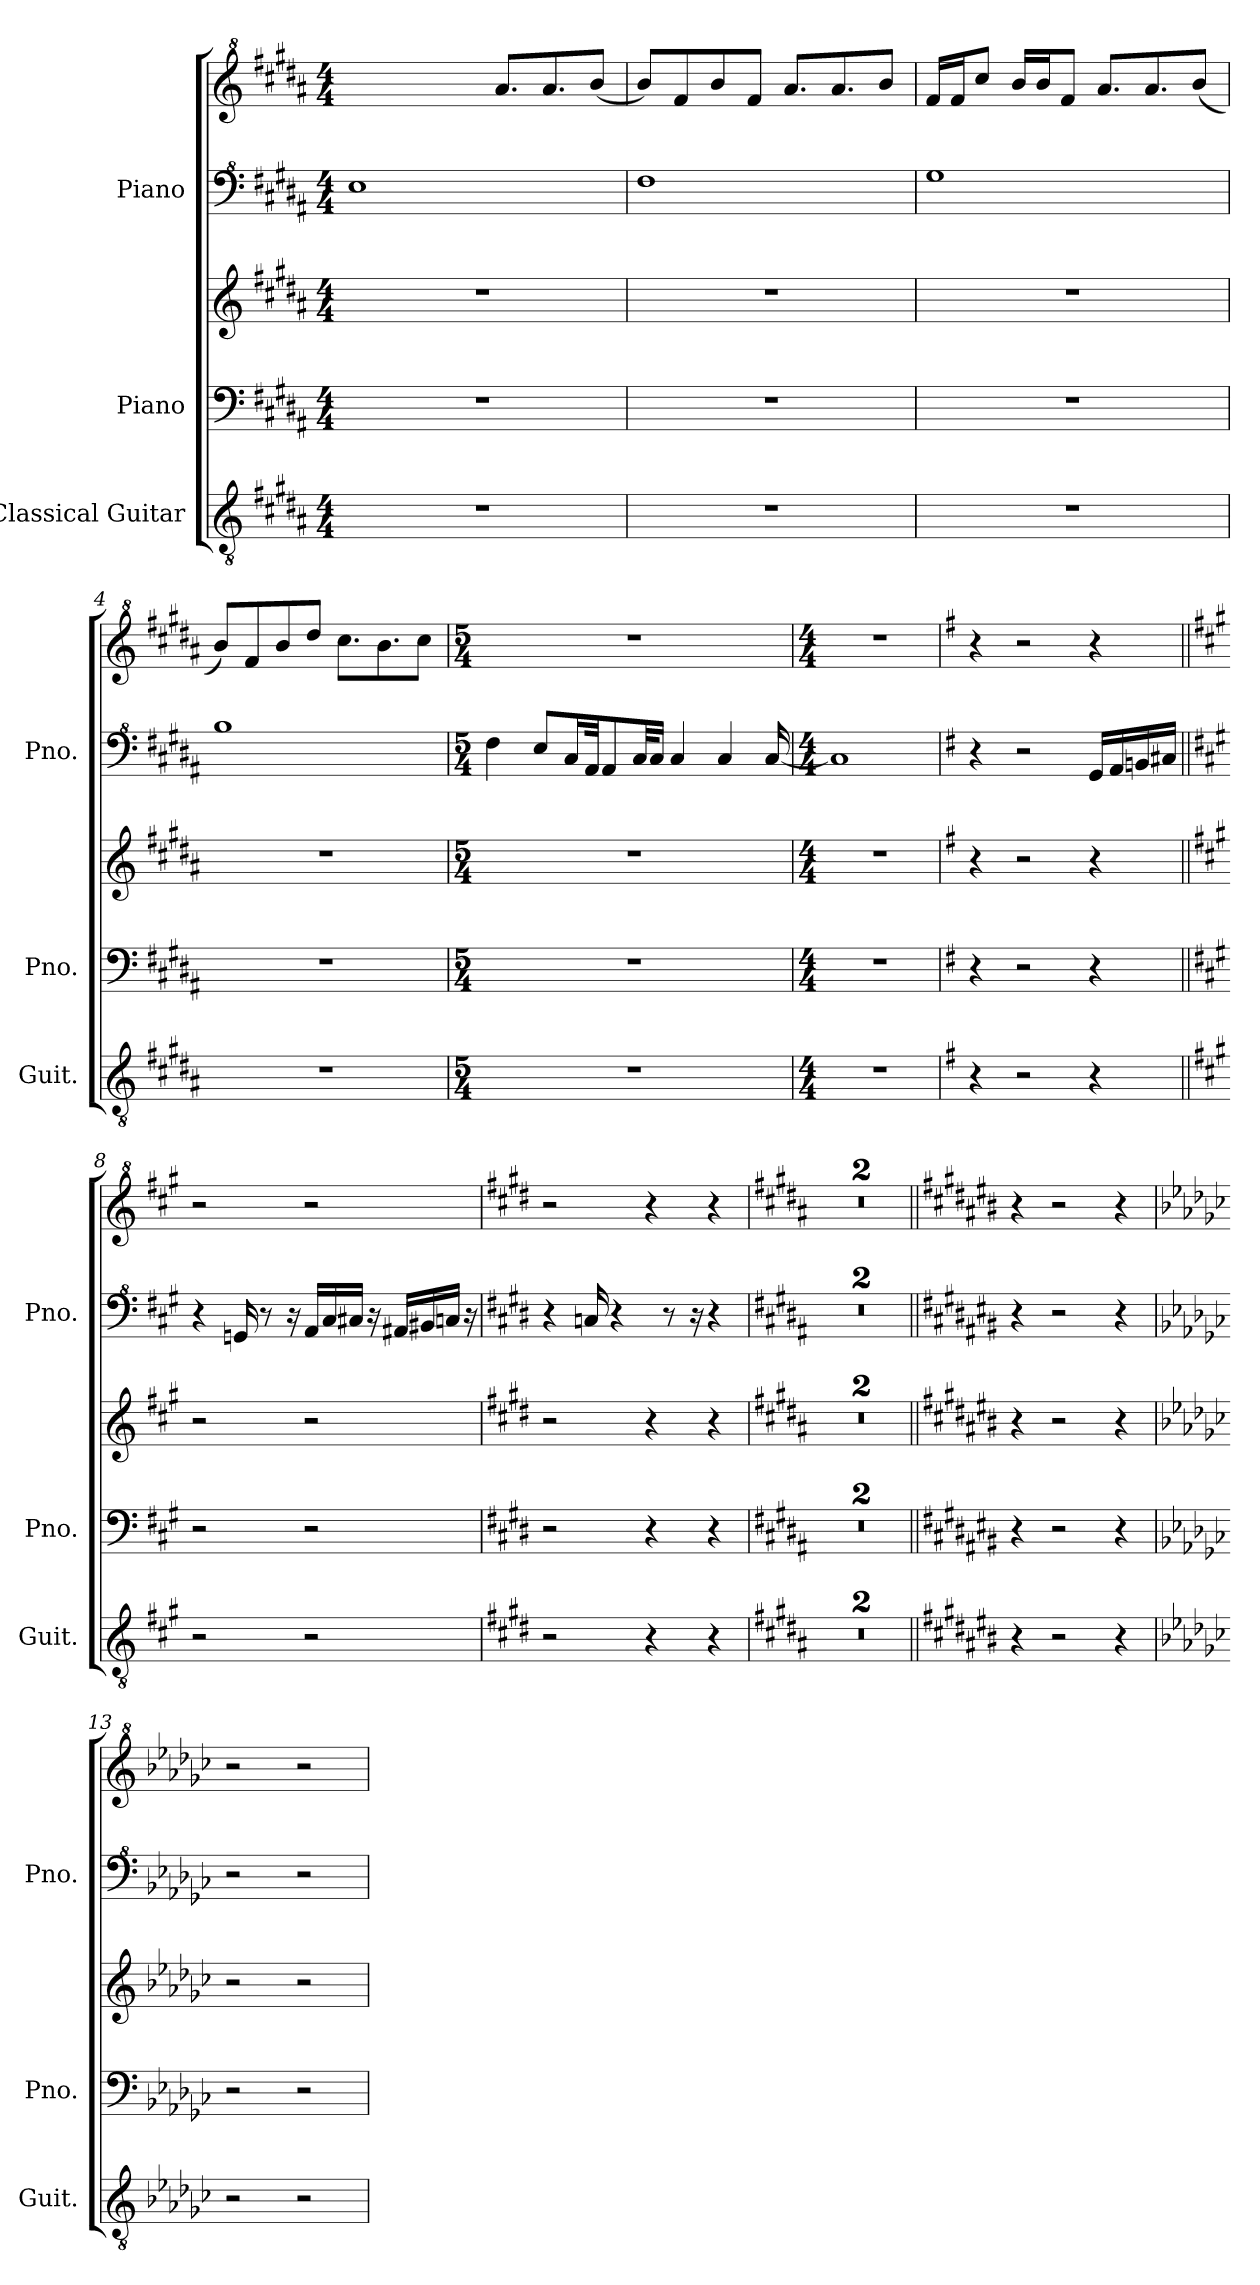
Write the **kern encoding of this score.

**kern	**kern	**kern	**kern	**kern
*part3	*part2	*part2	*part1	*part1
*staff5	*staff4	*staff3	*staff2	*staff1
*I"Classical Guitar	*I"Piano	*	*I"Piano	*
*I'Guit.	*I'Pno.	*	*I'Pno.	*
*clefGv2	*clefF4	*clefG2	*clefF^4	*clefG^2
*k[f#c#g#d#a#]	*k[f#c#g#d#a#]	*k[f#c#g#d#a#]	*k[f#c#g#d#a#]	*k[f#c#g#d#a#]
*M4/4	*M4/4	*M4/4	*M4/4	*M4/4
*MM85	*MM85	*MM85	*MM85	*MM85
=1	=1	=1	=1	=1
1r	1r	1r	1e	8ff#/Lyy
.	.	.	.	8ccc#/
.	.	.	.	8bb/
.	.	.	.	8ff#/J
.	.	.	.	8.aa#/L
.	.	.	.	8.aa#/
.	.	.	.	(<8bb/J
=2	=2	=2	=2	=2
1r	1r	1r	1f#	8bb/L)
.	.	.	.	8ff#/
.	.	.	.	8bb/
.	.	.	.	8ff#/J
.	.	.	.	8.aa#/L
.	.	.	.	8.aa#/
.	.	.	.	8bb/J
=3	=3	=3	=3	=3
1r	1r	1r	1g#	16ff#/LL
.	.	.	.	16ff#/J
.	.	.	.	8ccc#/J
.	.	.	.	16bb/LL
.	.	.	.	16bb/J
.	.	.	.	8ff#/J
.	.	.	.	8.aa#/L
.	.	.	.	8.aa#/
.	.	.	.	(<8bb/J
!!LO:LB:g=z
=4	=4	=4	=4	=4
1r	1r	1r	1b	8bb/L)
.	.	.	.	8ff#/
.	.	.	.	8bb/
.	.	.	.	8ddd#/J
.	.	.	.	8.ccc#\L
.	.	.	.	8.bb\
.	.	.	.	8ccc#\J
=5	=5	=5	=5	=5
*M5/4	*M5/4	*M5/4	*M5/4	*M5/4
4%5r	4%5r	4%5r	4f#\	4%5r
.	.	.	8e/L	.
.	.	.	16c#/L	.
.	.	.	32A#/JK	.
.	.	.	8A#/	.
.	.	.	32c#/KL	.
.	.	.	16c#/JJ	.
.	.	.	4c#/	.
.	.	.	4c#/	.
.	.	.	[16c#/	.
=6	=6	=6	=6	=6
*M4/4	*M4/4	*M4/4	*M4/4	*M4/4
1r	1r	1r	1c#]	1r
=7	=7	=7	=7	=7
*k[f#]	*k[f#]	*k[f#]	*k[f#]	*k[f#]
4r	4r	4r	4r	4r
2r	2r	2r	2r	2r
4r	4r	4r	16G/LL	4r
.	.	.	16A/	.
.	.	.	16Bn/	.
.	.	.	16c#X/JJ	.
!!LO:PB:g=z
=8||	=8||	=8||	=8||	=8||
*k[f#c#g#]	*k[f#c#g#]	*k[f#c#g#]	*k[f#c#g#]	*k[f#c#g#]
2r	2r	2r	4r	2r
.	.	.	16Gn/	.
.	.	.	8r	.
.	.	.	16r	.
2r	2r	2r	16A/LL	2r
.	.	.	16c#/	.
.	.	.	16c#X/JJ	.
.	.	.	16r	.
.	.	.	16A#X/LL	.
.	.	.	16B#X/	.
.	.	.	16cn/JJ	.
.	.	.	16r	.
=9	=9	=9	=9	=9
*k[f#c#g#d#]	*k[f#c#g#d#]	*k[f#c#g#d#]	*k[f#c#g#d#]	*k[f#c#g#d#]
2r	2r	2r	4r	2r
.	.	.	16cn/	.
.	.	.	4r	.
4r	4r	4r	.	4r
.	.	.	8r	.
.	.	.	16r	.
4r	4r	4r	4r	4r
=10	=10	=10	=10	=10
*k[f#c#g#d#a#]	*k[f#c#g#d#a#]	*k[f#c#g#d#a#]	*k[f#c#g#d#a#]	*k[f#c#g#d#a#]
1r	1r	1r	1r	1r
=11	=11	=11	=11	=11
1r	1r	1r	1r	1r
!!LO:LB:g=z
=12||	=12||	=12||	=12||	=12||
*k[f#c#g#d#a#e#b#]	*k[f#c#g#d#a#e#b#]	*k[f#c#g#d#a#e#b#]	*k[f#c#g#d#a#e#b#]	*k[f#c#g#d#a#e#b#]
4r	4r	4r	4r	4r
2r	2r	2r	2r	2r
4r	4r	4r	4r	4r
=13	=13	=13	=13	=13
*k[b-e-a-d-g-c-]	*k[b-e-a-d-g-c-]	*k[b-e-a-d-g-c-]	*k[b-e-a-d-g-c-]	*k[b-e-a-d-g-c-]
2r	2r	2r	2r	2r
2r	2r	2r	2r	2r
=	=	=	=	=
*-	*-	*-	*-	*-
